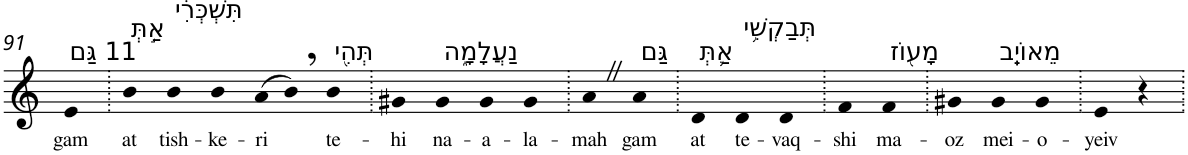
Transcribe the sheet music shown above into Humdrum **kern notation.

**kern	**text
*part1	*part1
*staff1	*staff1
*I"Piano	*
*I'Pno	*
!!LO:PB:g=z
*clefG2	*
*k[]	*
=91	=91
!LO:TX:a:t=11 גַּם	!
!	!LO:LY:b
4e	gam
=92.	=92.
!LO:TX:a:t=אַ֣תְּ	!
!	!LO:LY:b
4b	at
!LO:TX:a:t=תִּשְׁכְּרִ֔י	!
!	!LO:LY:b
4b	tish-
!	!LO:LY:b
4b	-ke-
!	!LO:LY:b
(>8a	-ri
8b,)	.
!LO:TX:a:t=תְּהִ֖י	!
!	!LO:LY:b
4b	te-
=93.	=93.
!	!LO:LY:b
4g#X	-hi
!LO:TX:a:t=נַעֲלָמָ֑ה	!
!	!LO:LY:b
4g#	na-
!	!LO:LY:b
4g#	-a-
!	!LO:LY:b
4g#	-la-
=94.	=94.
!	!LO:LY:b
4aZ	-mah
!LO:TX:a:t=גַּם	!
!	!LO:LY:b
4a	gam
=95.	=95.
!LO:TX:a:t=אַ֛תְּ	!
!	!LO:LY:b
4d	at
!LO:TX:a:t=תְּבַקְשִׁ֥י	!
!	!LO:LY:b
4d	te-
!	!LO:LY:b
4d	-vaq-
=96.	=96.
!	!LO:LY:b
4f	-shi
!LO:TX:a:t=מָע֖וֹז	!
!	!LO:LY:b
4f	ma-
=97.	=97.
!	!LO:LY:b
4g#X	-oz
!LO:TX:a:t=מֵאוֹיֵֽב	!
!	!LO:LY:b
4g#	mei-
!	!LO:LY:b
4g#	-o-
=98.	=98.
!	!LO:LY:b
4e	-yeiv
4r	.
=.	=.
*-	*-
